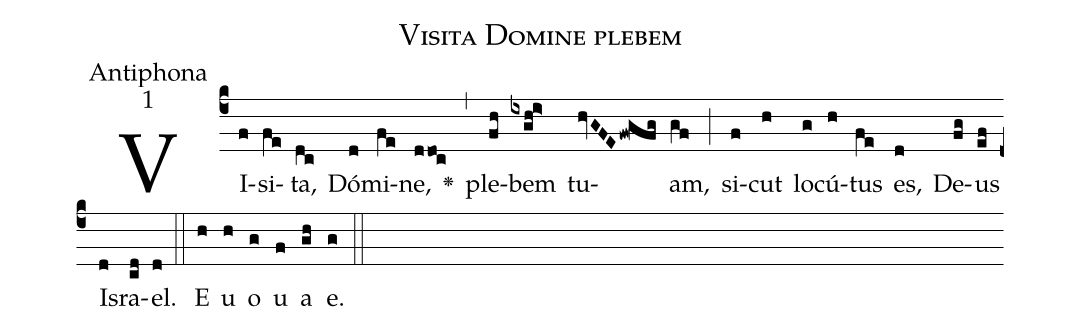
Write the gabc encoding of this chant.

name:Visita Domine plebem;
office-part:Antiphona;
mode:1;
%%
(c4)VI(f)si(fe)ta,(dc) Dó(d)mi(fe)ne,(ddoc) <v>\greheightstar</v>(,) ple(fh)bem(ixgh!i>) tu(hvGFEfw!gfg)am,(gf) (;) si(f)cut(h) lo(g)cú(h)tus(fe) es,(d) De(fg)us(ef) Is(d)ra(cd)el.(d) (::)
E(h) u(h) o(g) u(f) a(gh) e.(g) (::)
